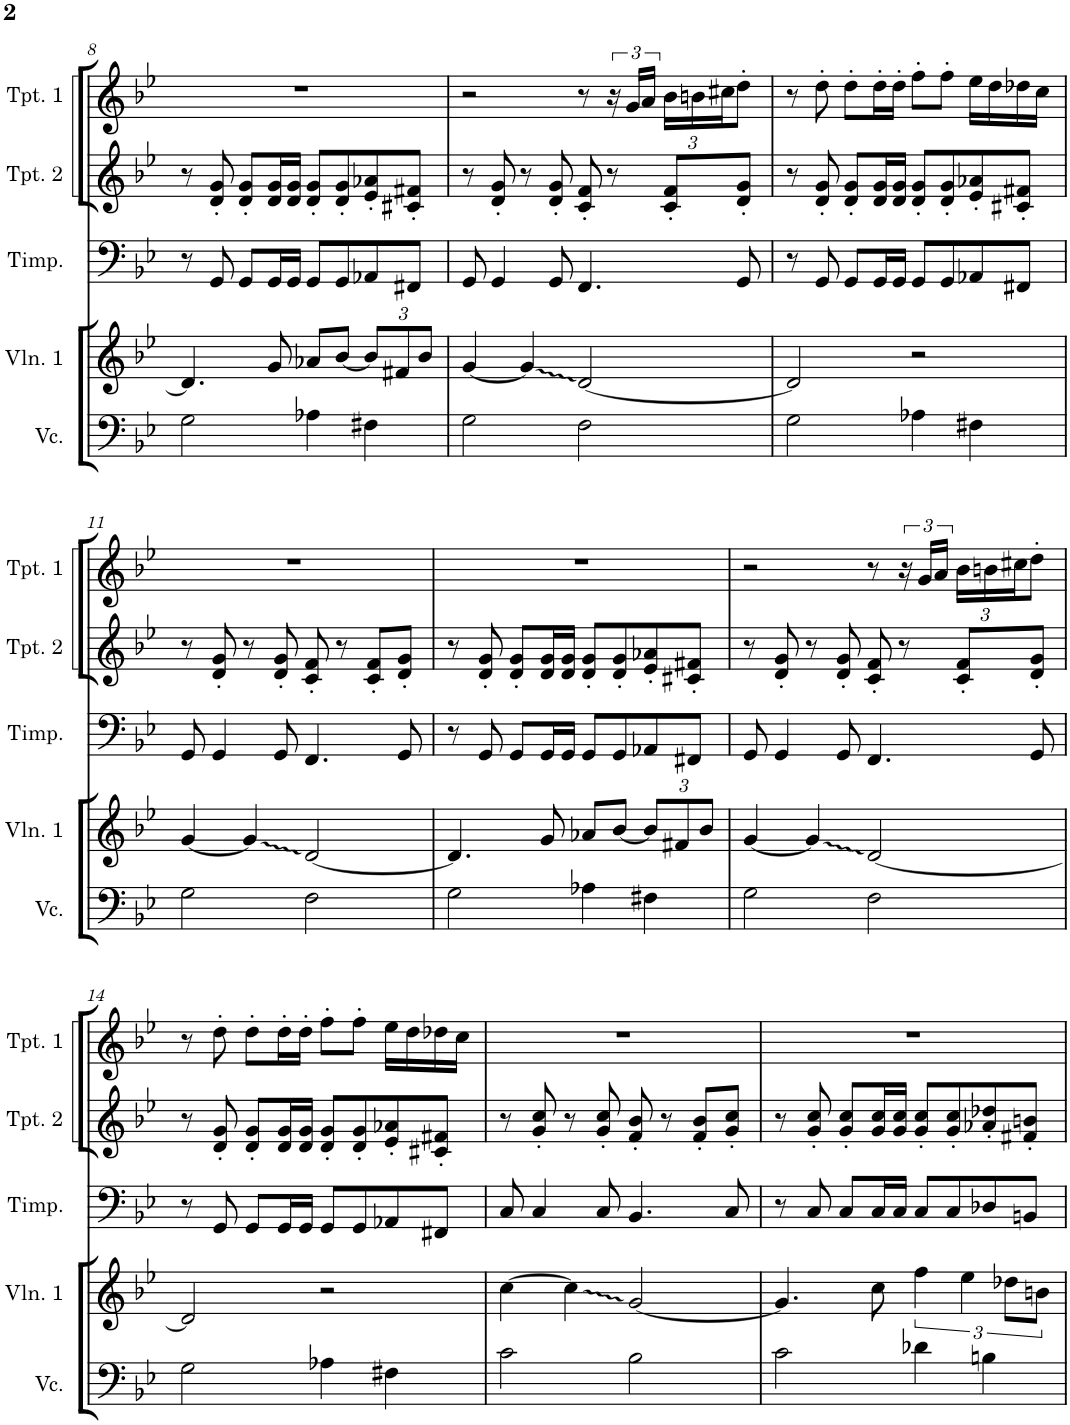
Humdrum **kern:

**kern	**kern	**kern	**kern	**kern	**kern	**kern
*part7	*part6	*part5	*part4	*part3	*part2	*part1
*staff7	*staff6	*staff5	*staff4	*staff3	*staff2	*staff1
*I"Violoncello	*I"Violin 1	*I"Timpani	*I"Trumpet 2	*I"Trumpet 1	*I"Horn	*I"Flute
*I'Vc.	*I'Vln. 1	*I'Timp.	*I'Tpt. 2	*I'Tpt. 1	*I'Hn.	*I'Fl.
!!LO:PB:g=z
*clefF4	*clefG2	*clefF4	*clefG2	*clefG2	*clefF4	*clefG2
*	*	*	*Trd1c2	*Trd1c2	*Trd4c7	*
*k[b-e-]	*k[b-e-]	*k[b-e-]	*k[b-e-]	*k[b-e-]	*k[b-e-]	*k[b-e-]
*M4/4	*M4/4	*M4/4	*M4/4	*M4/4	*M4/4	*M4/4
*met(c)	*met(c)	*met(c)	*met(c)	*met(c)	*met(c)	*met(c)
=8	=8	=8	=8	=8	=8	=8
2G\	4.d/]	8r	8r	1r	1r	1r
.	.	8GG/	8d/' 8g/'	.	.	.
.	.	8GG/L	8d/' 8g/'L	.	.	.
.	8g/	16GG/L	16d/ 16g/L	.	.	.
.	.	16GG/JJ	16d/ 16g/JJ	.	.	.
4A-X\	8a-X/L	8GG/L	8d/' 8g/'L	.	.	.
.	[8b-/J	8GG/	8d/' 8g/'	.	.	.
*	*Xbrackettup	*	*	*	*	*
4F#X\	12b-/L]	8AA-X/	8e-/' 8a-X/'	.	.	.
.	12f#X/	.	.	.	.	.
.	.	8FF#X/J	8c#X/' 8f#X/'J	.	.	.
.	12b-/J	.	.	.	.	.
=9	=9	=9	=9	=9	=9	=9
2G\	[4g/	8GG/	8r	2r	1r	1r
.	.	4GG/	8d/' 8g/'	.	.	.
.	4g/]	.	8r	.	.	.
.	.	8GG/	8d/' 8g/'	.	.	.
2F\	[2d/	4.FF/	8c/' 8f/'	8r	.	.
.	.	.	8r	24r	.	.
.	.	.	.	24g/LL	.	.
.	.	.	.	24a/JJ	.	.
*	*	*	*	*Xbrackettup	*	*
.	.	.	8c/' 8f/'L	24b-\LL	.	.
.	.	.	.	24bn\	.	.
.	.	.	.	24cc#X\J	.	.
.	.	8GG/	8d/' 8g/'J	8dd'\J	.	.
=10	=10	=10	=10	=10	=10	=10
2G\	2d/]	8r	8r	8r	1r	1r
.	.	8GG/	8d/' 8g/'	8dd'\	.	.
.	.	8GG/L	8d/' 8g/'L	8dd'\L	.	.
.	.	16GG/L	16d/ 16g/L	16dd'\L	.	.
.	.	16GG/JJ	16d/ 16g/JJ	16dd'\JJ	.	.
4A-X\	2r	8GG/L	8d/' 8g/'L	8ff'\L	.	.
.	.	8GG/	8d/' 8g/'	8ff'\J	.	.
4F#X\	.	8AA-X/	8e-/' 8a-X/'	16ee-\LL	.	.
.	.	.	.	16dd\	.	.
.	.	8FF#X/J	8c#X/' 8f#X/'J	16dd-X\	.	.
.	.	.	.	16cc\JJ	.	.
!!LO:LB:g=z
=11	=11	=11	=11	=11	=11	=11
2G\	[4g/	8GG/	8r	1r	1r	1r
.	.	4GG/	8d/' 8g/'	.	.	.
.	4g/]	.	8r	.	.	.
.	.	8GG/	8d/' 8g/'	.	.	.
2F\	[2d/	4.FF/	8c/' 8f/'	.	.	.
.	.	.	8r	.	.	.
.	.	.	8c/' 8f/'L	.	.	.
.	.	8GG/	8d/' 8g/'J	.	.	.
=12	=12	=12	=12	=12	=12	=12
2G\	4.d/]	8r	8r	1r	1r	1r
.	.	8GG/	8d/' 8g/'	.	.	.
.	.	8GG/L	8d/' 8g/'L	.	.	.
.	8g/	16GG/L	16d/ 16g/L	.	.	.
.	.	16GG/JJ	16d/ 16g/JJ	.	.	.
4A-X\	8a-X/L	8GG/L	8d/' 8g/'L	.	.	.
.	[8b-/J	8GG/	8d/' 8g/'	.	.	.
4F#X\	12b-/L]	8AA-X/	8e-/' 8a-X/'	.	.	.
.	12f#X/	.	.	.	.	.
.	.	8FF#X/J	8c#X/' 8f#X/'J	.	.	.
.	12b-/J	.	.	.	.	.
=13	=13	=13	=13	=13	=13	=13
2G\	[4g/	8GG/	8r	2r	1r	1r
.	.	4GG/	8d/' 8g/'	.	.	.
.	4g/]	.	8r	.	.	.
.	.	8GG/	8d/' 8g/'	.	.	.
2F\	[2d/	4.FF/	8c/' 8f/'	8r	.	.
*	*	*	*	*brackettup	*	*
.	.	.	8r	24r	.	.
.	.	.	.	24g/LL	.	.
.	.	.	.	24a/JJ	.	.
*	*	*	*	*Xbrackettup	*	*
.	.	.	8c/' 8f/'L	24b-\LL	.	.
.	.	.	.	24bn\	.	.
.	.	.	.	24cc#X\J	.	.
.	.	8GG/	8d/' 8g/'J	8dd'\J	.	.
!!LO:LB:g=z
=14	=14	=14	=14	=14	=14	=14
2G\	2d/]	8r	8r	8r	1r	1r
.	.	8GG/	8d/' 8g/'	8dd'\	.	.
.	.	8GG/L	8d/' 8g/'L	8dd'\L	.	.
.	.	16GG/L	16d/ 16g/L	16dd'\L	.	.
.	.	16GG/JJ	16d/ 16g/JJ	16dd'\JJ	.	.
4A-X\	2r	8GG/L	8d/' 8g/'L	8ff'\L	.	.
.	.	8GG/	8d/' 8g/'	8ff'\J	.	.
4F#X\	.	8AA-X/	8e-/' 8a-X/'	16ee-\LL	.	.
.	.	.	.	16dd\	.	.
.	.	8FF#X/J	8c#X/' 8f#X/'J	16dd-X\	.	.
.	.	.	.	16cc\JJ	.	.
=15	=15	=15	=15	=15	=15	=15
2c\	[4cc\	8C/	8r	1r	1r	1r
.	.	4C/	8g/' 8cc/'	.	.	.
.	4cc\]	.	8r	.	.	.
.	.	8C/	8g/' 8cc/'	.	.	.
2B-\	[2g/	4.BB-/	8f/' 8b-/'	.	.	.
.	.	.	8r	.	.	.
.	.	.	8f/' 8b-/'L	.	.	.
.	.	8C/	8g/' 8cc/'J	.	.	.
=16	=16	=16	=16	=16	=16	=16
2c\	4.g/]	8r	8r	1r	1r	1r
.	.	8C/	8g/' 8cc/'	.	.	.
.	.	8C/L	8g/' 8cc/'L	.	.	.
.	8cc\	16C/L	16g/ 16cc/L	.	.	.
.	.	16C/JJ	16g/ 16cc/JJ	.	.	.
*	*brackettup	*	*	*	*	*
4d-X\	6ff\	8C/L	8g/' 8cc/'L	.	.	.
.	.	8C/	8g/' 8cc/'	.	.	.
.	6ee-\	.	.	.	.	.
4Bn\	.	8D-X/	8a-X/' 8dd-X/'	.	.	.
.	12dd-X\L	.	.	.	.	.
.	.	8BBn/J	8f#X/' 8bn/'J	.	.	.
.	12bn\J	.	.	.	.	.
=	=	=	=	=	=	=
*-	*-	*-	*-	*-	*-	*-
